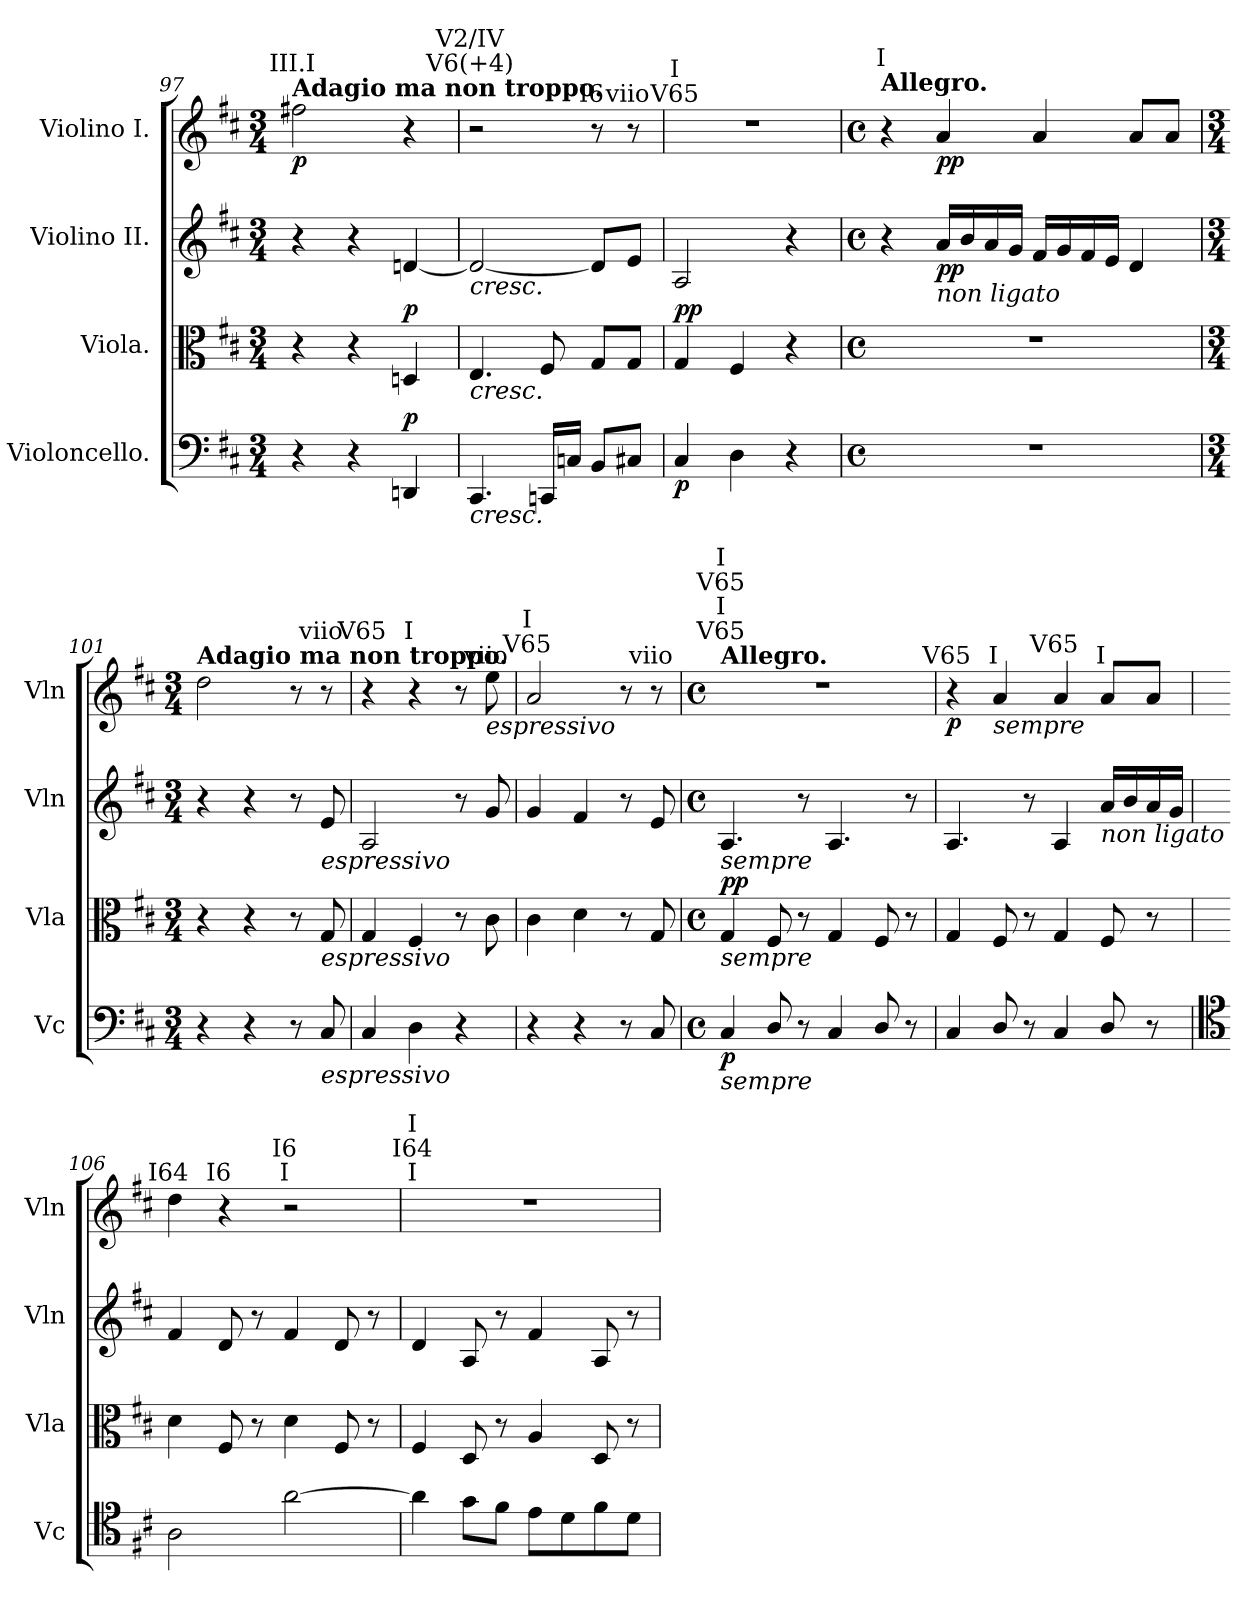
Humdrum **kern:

**kern	**dynam	**kern	**dynam	**kern	**dynam	**kern	**dynam
*part4	*part4	*part3	*part3	*part2	*part2	*part1	*part1
*staff4	*staff4	*staff3	*staff3	*staff2	*staff2	*staff1	*staff1
*I"Violoncello.	*	*I"Viola.	*	*I"Violino II.	*	*I"Violino I.	*
*I'Vc	*	*I'Vla	*	*I'Vln	*	*I'Vln	*
!!LO:PB:g=z
*clefF4	*	*clefC3	*	*clefG2	*	*clefG2	*
*k[f#c#]	*	*k[f#c#]	*	*k[f#c#]	*	*k[f#c#]	*
*D:	*	*D:	*	*D:	*	*D:	*
*M3/4	*	*M3/4	*	*M3/4	*	*M3/4	*
=97	=97	=97	=97	=97	=97	=97	=97
!	!	!	!	!	!	!LO:TX:a:B:t=Adagio ma non troppo.	!
!	!	!	!	!	!	!LO:TX:a:cj:t=III.I	!
!	!	!	!	!	!	!	!LO:DY:b
4r	.	4r	.	4r	.	2ff#X\	p
4r	.	4r	.	4r	.	.	.
!	!LO:DY:a	!	!LO:DY:a	!	!	!	!
4DDn/	p	4Dn/	p	[4dn/	.	4r	.
=98	=98	=98	=98	=98	=98	=98	=98
!	!	!	!	!	!	!LO:TX:a:cj:t=V6(+4)	!
!	!	!	!	!	!	!LO:TX:a:cj:t=V2/IV	!
!	!	!	!	!LO:TX:b:i:t=cresc.	!	!	!
!	!	!LO:TX:b:i:t=cresc.	!	!	!	!	!
!LO:TX:b:i:t=cresc.	!	!	!	!	!	!	!
4.CC#/	.	4.E/	.	2d/_	.	2r	.
16CCn/LL	.	8F#/	.	.	.	.	.
16Cn/JJ	.	.	.	.	.	.	.
!	!	!	!	!	!	!LO:TX:a:cj:t=I6	!
8BB/L	.	8G/L	.	8d/L]	.	8r	.
!	!	!	!	!	!	!LO:TX:a:cj:t=viio	!
8C#X/J	.	8G/J	.	8e/J	.	8r	.
=99	=99	=99	=99	=99	=99	=99	=99
!	!	!	!	!	!	!LO:TX:a:cj:t=V65	!
!	!	!	!	!	!	!LO:TX:a:cj:t=I	!
!	!LO:DY:b	!	!LO:DY:b	!	!	!	!
!	!	!	!LO:DY:n=1:a	!	!	!	!
4C#/	p	4G/	p p	2A/	.	2.r	.
4D\	.	4F#/	.	.	.	.	.
4r	.	4r	.	4r	.	.	.
=100	=100	=100	=100	=100	=100	=100	=100
*M4/4	*	*M4/4	*	*M4/4	*	*M4/4	*
*met(c)	*	*met(c)	*	*met(c)	*	*met(c)	*
!	!	!	!	!	!	!LO:TX:a:B:t=Allegro.	!
!	!	!	!	!	!	!LO:TX:a:cj:t=I	!
1r	.	1r	.	4r	.	4r	.
!	!	!	!	!LO:TX:b:i:t=non ligato	!	!	!
!	!	!	!	!	!LO:DY:b	!	!LO:DY:b
.	.	.	.	16a/LL	pp	4a/	pp
.	.	.	.	16b/	.	.	.
.	.	.	.	16a/	.	.	.
.	.	.	.	16g/JJ	.	.	.
.	.	.	.	16f#/LL	.	4a/	.
.	.	.	.	16g/	.	.	.
.	.	.	.	16f#/	.	.	.
.	.	.	.	16e/JJ	.	.	.
.	.	.	.	4d/	.	8a/L	.
.	.	.	.	.	.	8a/J	.
=101	=101	=101	=101	=101	=101	=101	=101
*M3/4	*	*M3/4	*	*M3/4	*	*M3/4	*
!	!	!	!	!	!	!LO:TX:a:B:t=Adagio ma non troppo.	!
4r	.	4r	.	4r	.	2dd\	.
4r	.	4r	.	4r	.	.	.
8r	.	8r	.	8r	.	8r	.
!	!	!	!	!	!	!LO:TX:a:cj:t=viio	!
!	!	!	!	!LO:TX:b:i:t=espressivo	!	!	!
!	!	!LO:TX:b:i:t=espressivo	!	!	!	!	!
!LO:TX:b:i:t=espressivo	!	!	!	!	!	!	!
8C#/	.	8G/	.	8e/	.	8r	.
=102	=102	=102	=102	=102	=102	=102	=102
!	!	!	!	!	!	!LO:TX:a:cj:t=V65	!
4C#/	.	4G/	.	2A/	.	4r	.
!	!	!	!	!	!	!LO:TX:a:cj:t=I	!
4D\	.	4F#/	.	.	.	4r	.
4r	.	8r	.	8r	.	8r	.
!	!	!	!	!	!	!LO:TX:a:cj:t=viio	!
!	!	!	!	!	!	!LO:TX:b:i:t=espressivo	!
.	.	8c#\	.	8g/	.	8ee\	.
!!LO:LB:g=z
=103	=103	=103	=103	=103	=103	=103	=103
!	!	!	!	!	!	!LO:TX:a:cj:t=V65	!
!	!	!	!	!	!	!LO:TX:a:cj:t=I	!
4r	.	4c#\	.	4g/	.	2a/	.
4r	.	4d\	.	4f#/	.	.	.
8r	.	8r	.	8r	.	8r	.
!	!	!	!	!	!	!LO:TX:a:cj:t=viio	!
8C#/	.	8G/	.	8e/	.	8r	.
!!LO:LB:g=z
=104	=104	=104	=104	=104	=104	=104	=104
*M4/4	*	*M4/4	*	*M4/4	*	*M4/4	*
*met(c)	*	*met(c)	*	*met(c)	*	*met(c)	*
!	!	!	!	!	!	!LO:TX:a:B:t=Allegro.	!
!	!	!	!	!	!	!LO:TX:a:cj:t=V65	!
!	!	!	!	!	!	!LO:TX:a:cj:t=I	!
!	!	!	!	!	!	!LO:TX:a:cj:t=V65	!
!	!	!	!	!	!	!LO:TX:a:cj:t=I	!
!	!	!	!	!LO:TX:b:i:t=sempre	!	!	!
!	!	!LO:TX:b:i:t=sempre	!	!	!	!	!
!LO:TX:b:i:t=sempre	!	!	!	!	!	!	!
!	!LO:DY:b	!	!LO:DY:b	!	!	!	!
!	!	!	!LO:DY:n=1:a	!	!	!	!
4C#/	p	4G/	p p	4.A/	.	1r	.
8D/	.	8F#/	.	.	.	.	.
8r	.	8r	.	8r	.	.	.
4C#/	.	4G/	.	4.A/	.	.	.
8D/	.	8F#/	.	.	.	.	.
8r	.	8r	.	8r	.	.	.
=105	=105	=105	=105	=105	=105	=105	=105
!	!	!	!	!	!	!LO:TX:a:cj:t=V65	!
!	!	!	!	!	!	!	!LO:DY:b
4C#/	.	4G/	.	4.A/	.	4r	p
!	!	!	!	!	!	!LO:TX:a:cj:t=I	!
!	!	!	!	!	!	!LO:TX:b:i:t=sempre	!
8D/	.	8F#/	.	.	.	4a/	.
8r	.	8r	.	8r	.	.	.
!	!	!	!	!	!	!LO:TX:a:cj:t=V65	!
4C#/	.	4G/	.	4A/	.	4a/	.
!	!	!	!	!	!	!LO:TX:a:cj:t=I	!
!	!	!	!	!LO:TX:b:i:t=non ligato	!	!	!
8D/	.	8F#/	.	16a/LL	.	8a/L	.
.	.	.	.	16b/	.	.	.
8r	.	8r	.	16a/	.	8a/J	.
.	.	.	.	16g/JJ	.	.	.
=106	=106	=106	=106	=106	=106	=106	=106
*clefC4	*	*	*	*	*	*	*
!	!	!	!	!	!	!LO:TX:a:cj:t=I64	!
2A\	.	4d\	.	4f#/	.	4dd\	.
!	!	!	!	!	!	!LO:TX:a:cj:t=I6	!
.	.	8F#/	.	8d/	.	4r	.
.	.	8r	.	8r	.	.	.
!	!	!	!	!	!	!LO:TX:a:cj:t=I	!
!	!	!	!	!	!	!LO:TX:a:cj:t=I6	!
[2a\	.	4d\	.	4f#/	.	2r	.
.	.	8F#/	.	8d/	.	.	.
.	.	8r	.	8r	.	.	.
=107	=107	=107	=107	=107	=107	=107	=107
!	!	!	!	!	!	!LO:TX:a:cj:t=I	!
!	!	!	!	!	!	!LO:TX:a:cj:t=I64	!
!	!	!	!	!	!	!LO:TX:a:cj:t=I	!
4a\]	.	4F#/	.	4d/	.	1r	.
8g\L	.	8D/	.	8A/	.	.	.
8f#\J	.	8r	.	8r	.	.	.
8e\L	.	4A/	.	4f#/	.	.	.
8d\	.	.	.	.	.	.	.
8f#\	.	8D/	.	8A/	.	.	.
8d\J	.	8r	.	8r	.	.	.
=	=	=	=	=	=	=	=
*-	*-	*-	*-	*-	*-	*-	*-
